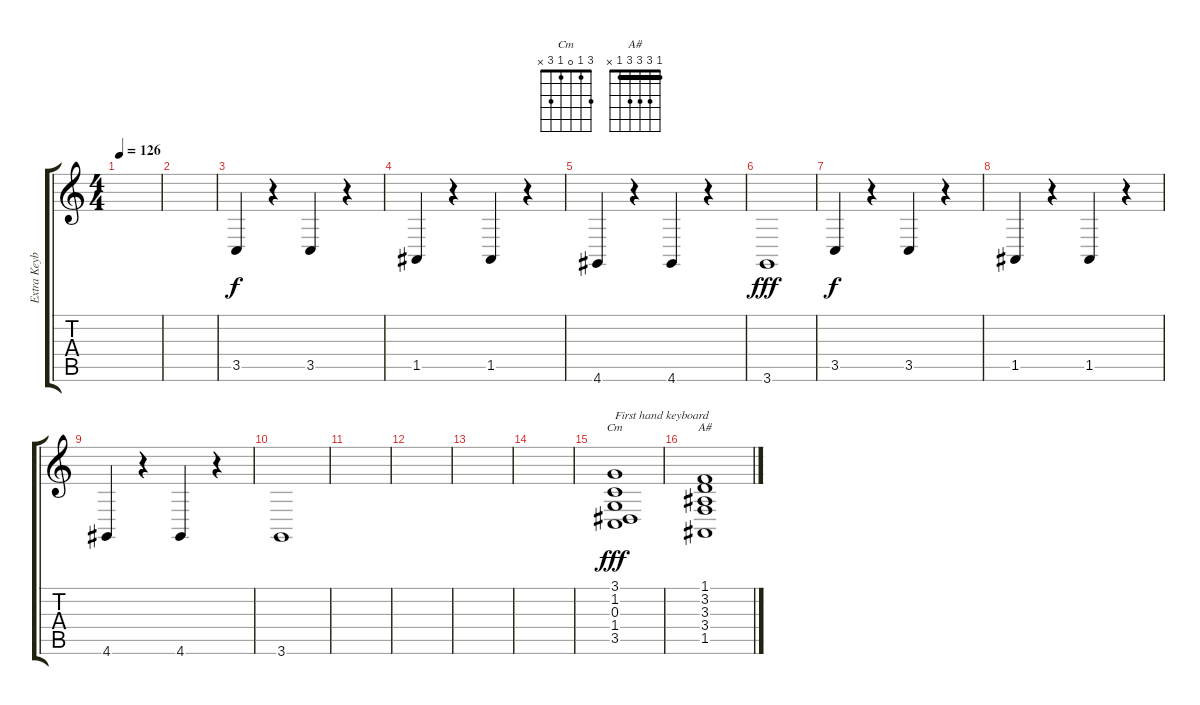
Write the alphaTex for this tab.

\track ("Extra Keyboard" "Extra Keyb") {instrument tremolostrings}
\staff {score tabs}
\tuning (E4 B3 G3 D3 A2 E2) {hide}
\chord ("Cm" 3 1 0 1 3 x)
\chord ("A#" 1 3 3 3 1 x) {barre 1}
\ts (4 4)
\tempo 126
\clef g2
\ks c
|
|
3.5.4 r.4 3.5.4 r.4 |
1.5.4 r.4 1.5.4 r.4 |
4.6.4 r.4 4.6.4 r.4 |
3.6.1{dy fff} |
3.5.4{dy f} r.4 3.5.4 r.4 |
1.5.4 r.4 1.5.4 r.4 |
4.6.4 r.4 4.6.4 r.4 |
3.6.1 |
|
|
|
|
(3.1 1.2 0.3 1.4 3.5).1{ch "Cm" txt "First hand keyboard" dy fff volume 4 balance 4 instrument churchorgan} |
(1.1 3.2 3.3 3.4 1.5).1{ch "A#"}
